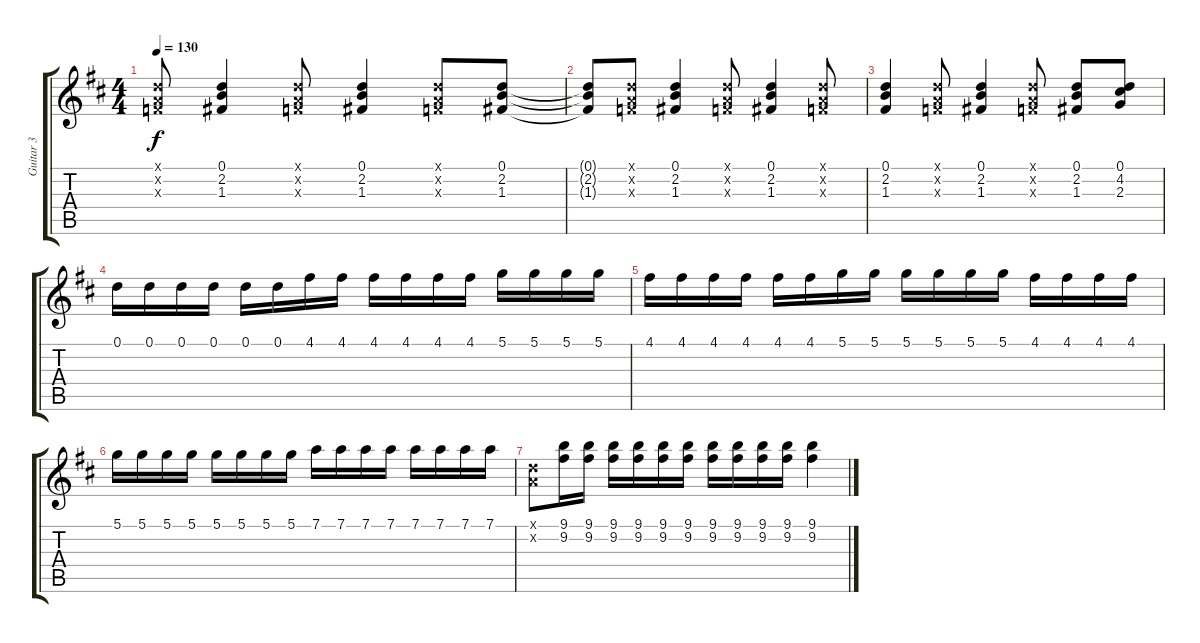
\track ("Guitar 3" "Guitar 3") {instrument overdrivenguitar}
\staff {score tabs}
\tuning (D4 A3 F3 C3 G2 D2) {hide}
\ts (4 4)
\tempo 130
\clef g2
\ks d
(0.1{x} 0.2{x} 0.3{x}).8{dy f} (0.1 2.2 1.3).4 (0.1{x} 0.2{x} 0.3{x}).8 (0.1 2.2 1.3).4 (0.1{x} 0.2{x} 0.3{x}).8 (0.1 2.2 1.3).8 |
(0.1{t} 2.2{t} 1.3{t}).8 (0.1{x} 0.2{x} 0.3{x}).8 (0.1 2.2 1.3).4 (0.1{x} 0.2{x} 0.3{x}).8 (0.1 2.2 1.3).4 (0.1{x} 0.2{x} 0.3{x}).8 |
(0.1 2.2 1.3).4 (0.1{x} 0.2{x} 0.3{x}).8 (0.1 2.2 1.3).4 (0.1{x} 0.2{x} 0.3{x}).8 (0.1 2.2 1.3).8 (0.1 4.2 2.3).8 |
0.1.16 0.1.16 0.1.16 0.1.16 0.1.16 0.1.16 4.1.16 4.1.16 4.1.16 4.1.16 4.1.16 4.1.16 5.1.16 5.1.16 5.1.16 5.1.16 |
4.1.16 4.1.16 4.1.16 4.1.16 4.1.16 4.1.16 5.1.16 5.1.16 5.1.16 5.1.16 5.1.16 5.1.16 4.1.16 4.1.16 4.1.16 4.1.16 |
5.1.16 5.1.16 5.1.16 5.1.16 5.1.16 5.1.16 5.1.16 5.1.16 7.1.16 7.1.16 7.1.16 7.1.16 7.1.16 7.1.16 7.1.16 7.1.16 |
(0.1{x} 0.2{x}).8 (9.1 9.2).16 (9.1 9.2).16 (9.1 9.2).16 (9.1 9.2).16 (9.1 9.2).16 (9.1 9.2).16 (9.1 9.2).16 (9.1 9.2).16 (9.1 9.2).16 (9.1 9.2).16 (9.1 9.2).4
